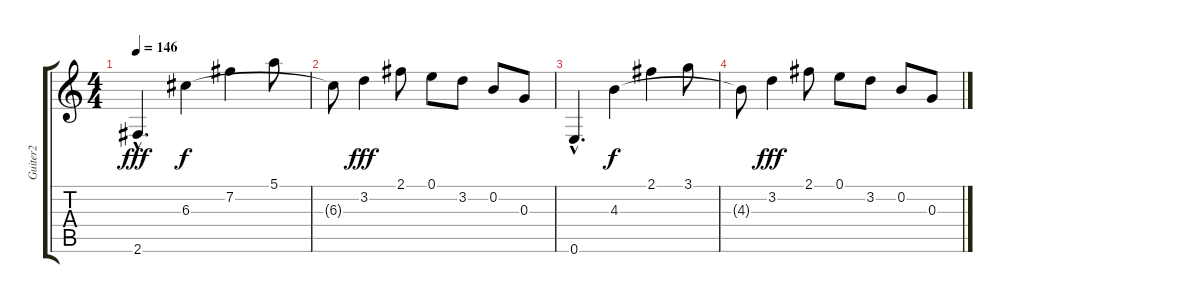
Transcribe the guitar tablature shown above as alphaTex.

\track ("Guiter2" "Guiter2") {instrument electricguitarmuted}
\staff {score tabs}
\tuning (E4 B3 G3 D3 A2 E2) {hide}
\ts (4 4)
\tempo 146
\clef g2
\ks c
2.6{hac}.4{d dy fff instrument electricguitarmuted} 6.3.4{dy f} 7.2.4 5.1.8 |
6.3{t}.8 3.2.4{dy fff} 2.1.8 0.1.8 3.2.8 0.2.8 0.3.8 |
0.6{hac}.4{d} 4.3.4{dy f} 2.1.4 3.1.8 |
4.3{t}.8 3.2.4{dy fff} 2.1.8 0.1.8 3.2.8 0.2.8 0.3.8
